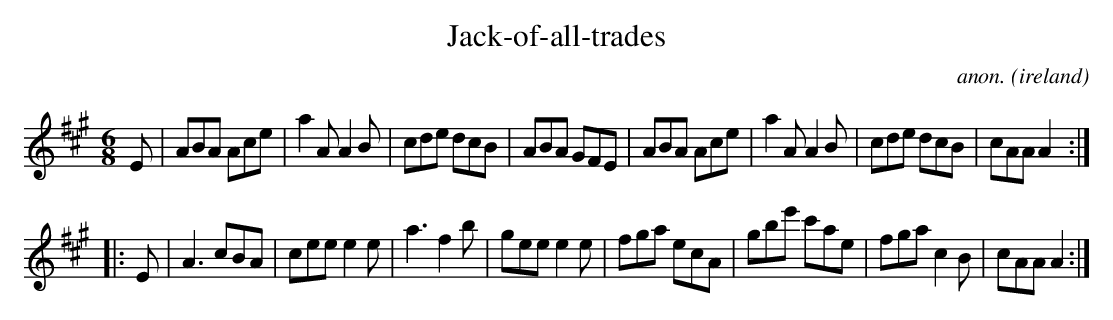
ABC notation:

X:1
T:Jack-of-all-trades
O:ireland
C:anon.
M:6/8
L:1/8
K:A
E|ABA Ace|a2A A2B|cde dcB|ABA GFE|ABA Ace|a2A A2B|cde dcB|cAA A2:|
|:E|A3 cBA|cee e2e|a3 f2b|gee e2e|fga ecA|gbe' c'ae|fga c2B|cAA A2:|
